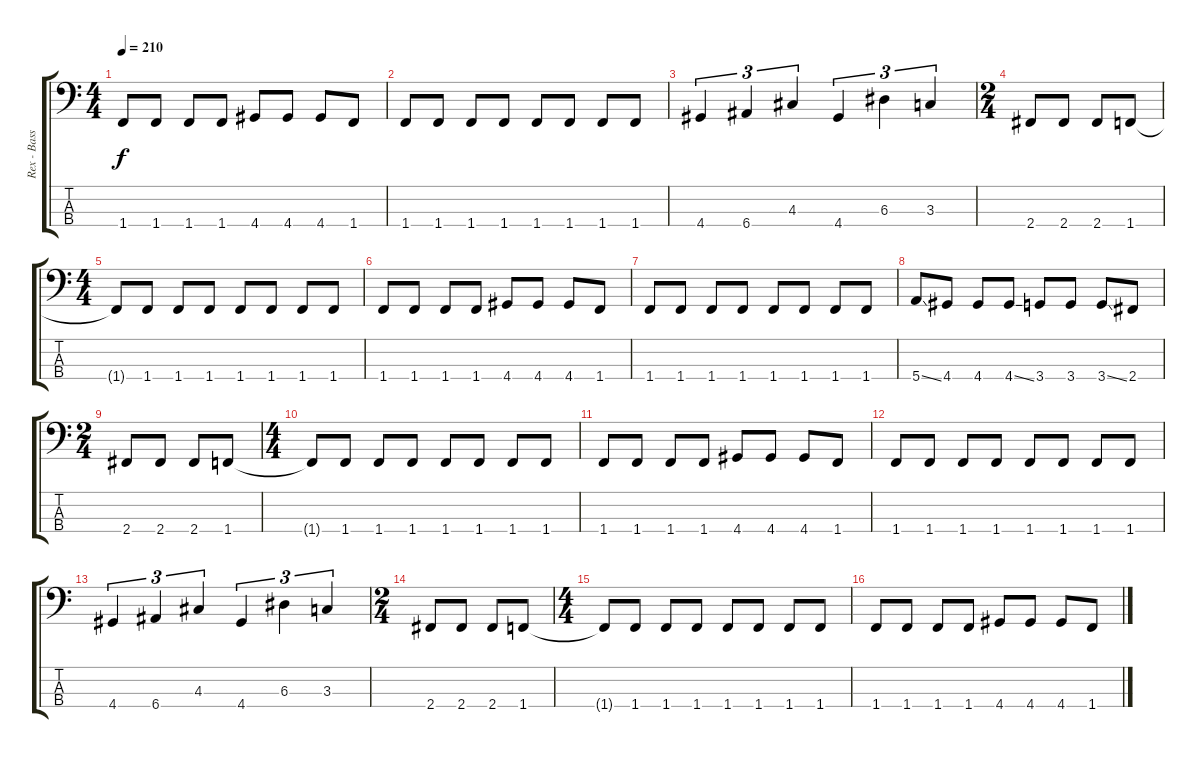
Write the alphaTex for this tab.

\track ("Rex - Bass" "Rex - Bass") {instrument electricbasspick}
\staff {score tabs}
\tuning (G2 D2 A1 E1) {hide}
\ts (4 4)
\tempo 210
\clef f4
\ks c
1.4.8{dy f} 1.4.8 1.4.8 1.4.8 4.4.8 4.4.8 4.4.8 1.4.8 |
1.4.8 1.4.8 1.4.8 1.4.8 1.4.8 1.4.8 1.4.8 1.4.8 |
4.4.4{tu (3 2)} 6.4.4{tu (3 2)} 4.3.4{tu (3 2)} 4.4.4{tu (3 2)} 6.3.4{tu (3 2)} 3.3.4{tu (3 2)} |
\ts (2 4)
2.4.8 2.4.8 2.4.8 1.4.8 |
\ts (4 4)
1.4{t}.8 1.4.8 1.4.8 1.4.8 1.4.8 1.4.8 1.4.8 1.4.8 |
1.4.8 1.4.8 1.4.8 1.4.8 4.4.8 4.4.8 4.4.8 1.4.8 |
1.4.8 1.4.8 1.4.8 1.4.8 1.4.8 1.4.8 1.4.8 1.4.8 |
5.4{ss}.8 4.4.8 4.4.8 4.4{ss}.8 3.4.8 3.4.8 3.4{ss}.8 2.4.8 |
\ts (2 4)
2.4.8 2.4.8 2.4.8 1.4.8 |
\ts (4 4)
1.4{t}.8 1.4.8 1.4.8 1.4.8 1.4.8 1.4.8 1.4.8 1.4.8 |
1.4.8 1.4.8 1.4.8 1.4.8 4.4.8 4.4.8 4.4.8 1.4.8 |
1.4.8 1.4.8 1.4.8 1.4.8 1.4.8 1.4.8 1.4.8 1.4.8 |
4.4.4{tu (3 2)} 6.4.4{tu (3 2)} 4.3.4{tu (3 2)} 4.4.4{tu (3 2)} 6.3.4{tu (3 2)} 3.3.4{tu (3 2)} |
\ts (2 4)
2.4.8 2.4.8 2.4.8 1.4.8 |
\ts (4 4)
1.4{t}.8 1.4.8 1.4.8 1.4.8 1.4.8 1.4.8 1.4.8 1.4.8 |
1.4.8 1.4.8 1.4.8 1.4.8 4.4.8 4.4.8 4.4.8 1.4.8
